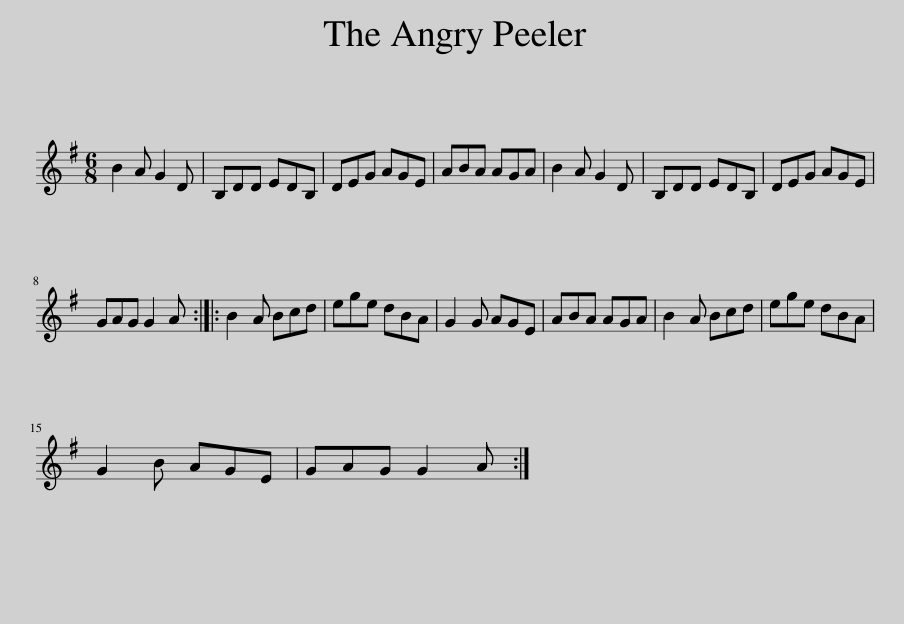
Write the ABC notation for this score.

X:1
L:1/8
M:6/8
I:linebreak $
K:G
V:1 treble
V:1
 B2 A G2 D | B,DD EDB, | DEG AGE | ABA AGA | B2 A G2 D | %5
 B,DD EDB, | DEG AGE |$ GAG G2 A :: B2 A Bcd | ege dBA | %10
 G2 G AGE | ABA AGA | B2 A Bcd | ege dBA |$ G2 B AGE | %15
 GAG G2 A :| %16
